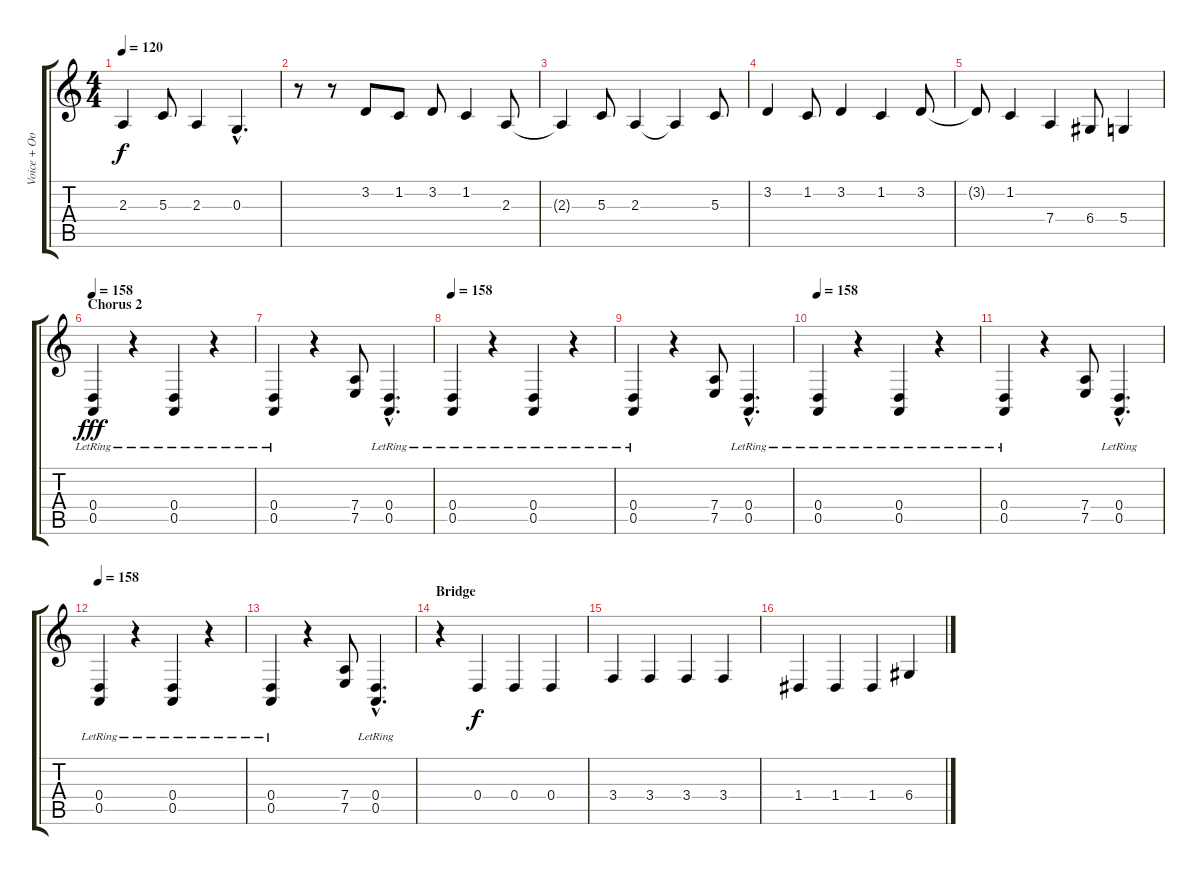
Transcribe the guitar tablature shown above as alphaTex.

\track ("Voice + Oohs" "Voice + Oo") {instrument choiraahs}
\staff {score tabs}
\tuning (E4 B3 G3 D3 A2 D2) {hide}
\ts (4 4)
\tempo 120
\clef g2
\ks c
2.3.4{dy f} 5.3.8 2.3.4 0.3{hac}.4{d} |
r.8{instrument tangoaccordion} r.8 3.2.8 1.2.8 3.2.8 1.2.4 2.3.8 |
2.3{t}.4 5.3.8 2.3.4 2.3{t}.4 5.3.8 |
3.2.4 1.2.8 3.2.4 1.2.4 3.2.8 |
3.2{t}.8 1.2.4 7.4.4 6.4.8 5.4.4 |
\section ("" "Chorus 2")
\tempo 158
(0.4{lr} 0.5{lr}).4{dy fff instrument choiraahs} r.4 (0.4{lr} 0.5{lr}).4 r.4 |
(0.4{lr} 0.5{lr}).4{instrument choiraahs} r.4 (7.4 7.5).8 (0.4{hac lr} 0.5{hac lr}).4{d} |
\tempo 158
(0.4{lr} 0.5{lr}).4{instrument choiraahs} r.4 (0.4{lr} 0.5{lr}).4 r.4 |
(0.4{lr} 0.5{lr}).4{instrument choiraahs} r.4 (7.4 7.5).8 (0.4{hac lr} 0.5{hac lr}).4{d} |
\tempo 158
(0.4{lr} 0.5{lr}).4{instrument choiraahs} r.4 (0.4{lr} 0.5{lr}).4 r.4 |
(0.4{lr} 0.5{lr}).4{instrument choiraahs} r.4 (7.4 7.5).8 (0.4{hac lr} 0.5{hac lr}).4{d} |
\tempo 158
(0.4{lr} 0.5{lr}).4{instrument choiraahs} r.4 (0.4{lr} 0.5{lr}).4 r.4 |
(0.4{lr} 0.5{lr}).4{instrument choiraahs} r.4 (7.4 7.5).8 (0.4{hac lr} 0.5{hac lr}).4{d} |
\section ("" "Bridge")
r.4{instrument tangoaccordion} 0.4.4{dy f} 0.4.4 0.4.4 |
3.4.4 3.4.4 3.4.4 3.4.4 |
1.4.4 1.4.4 1.4.4 6.4.4
